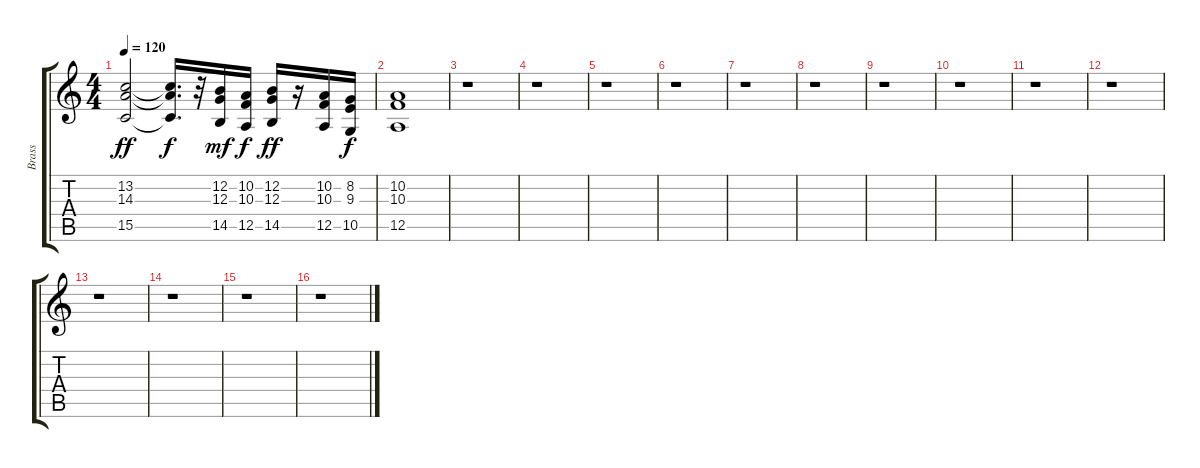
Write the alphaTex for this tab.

\track ("Brass" "Brass") {instrument trombone}
\staff {score tabs}
\tuning (E4 B3 G3 D3 A2 E2) {hide}
\ts (4 4)
\tempo 120
\clef g2
\ks c
(13.2 14.3 15.5).2{dy ff} (13.2{t} 14.3{t} 15.5{t}).16{d dy f} r.32 (12.2 12.3 14.5).16{dy mf} (10.2 10.3 12.5).16{dy f} (12.2 12.3 14.5).16{dy ff} r.16 (10.2 10.3 12.5).16 (8.2 9.3 10.5).16{dy f} |
(10.2 10.3 12.5).1 |
r.1 |
r.1 |
r.1 |
r.1 |
r.1 |
r.1 |
r.1 |
r.1 |
r.1 |
r.1 |
r.1 |
r.1 |
r.1 |
r.1
